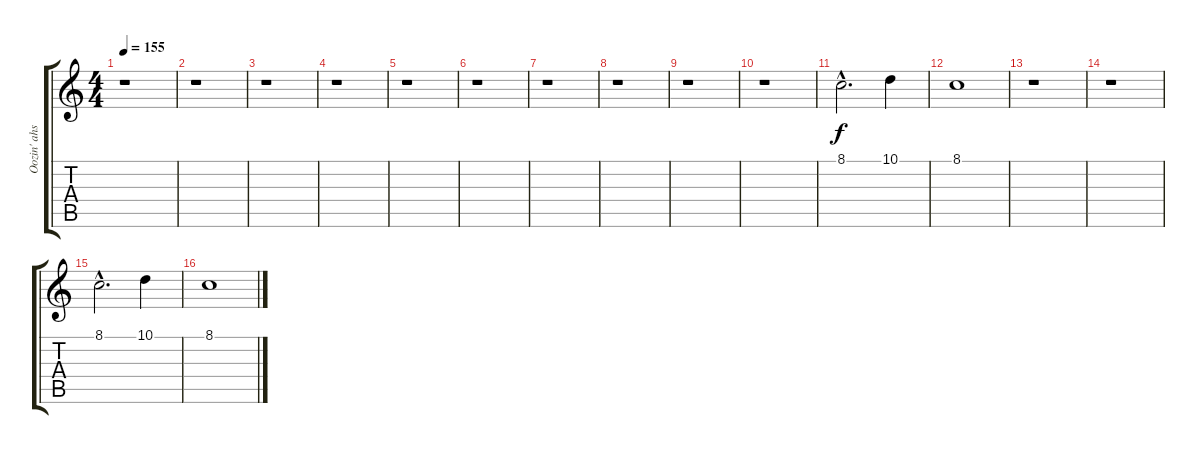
\track ("Oozin' ahs - Jay, Brett" "Oozin' ahs") {instrument clarinet}
\staff {score tabs}
\tuning (E4 B3 G3 D3 A2 E2) {hide}
\ts (4 4)
\tempo 155
\clef g2
\ks c
r.1{dy ff} |
r.1 |
r.1 |
r.1 |
r.1 |
r.1 |
r.1 |
r.1 |
r.1 |
r.1 |
8.1{hac}.2{d dy f} 10.1.4 |
8.1.1 |
r.1 |
r.1 |
8.1{hac}.2{d} 10.1.4 |
8.1.1
